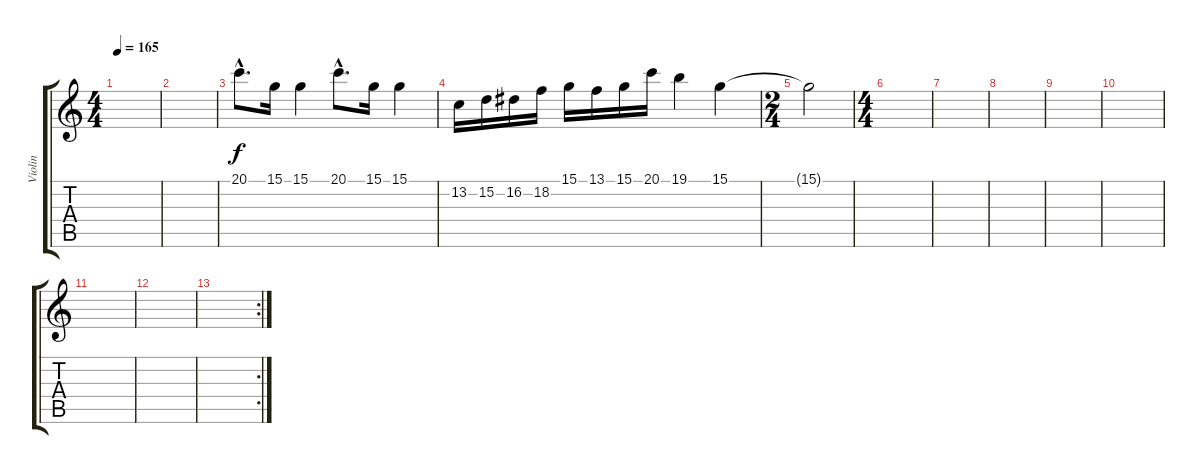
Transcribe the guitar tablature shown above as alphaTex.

\track ("Violin" "Violin") {instrument violin}
\staff {score tabs}
\tuning (E4 B3 G3 D3 A2 E2) {hide}
\ts (4 4)
\tempo 165
\clef g2
\ks c
|
|
20.1{hac}.8{d} 15.1.16 15.1.4 20.1{hac}.8{d} 15.1.16 15.1.4 |
13.2.16 15.2.16 16.2.16 18.2.16 15.1.16 13.1.16 15.1.16 20.1.16 19.1.4 15.1.4 |
\ts (2 4)
15.1{t}.2 |
\ts (4 4)
|
|
|
|
|
|
|
\rc 2
